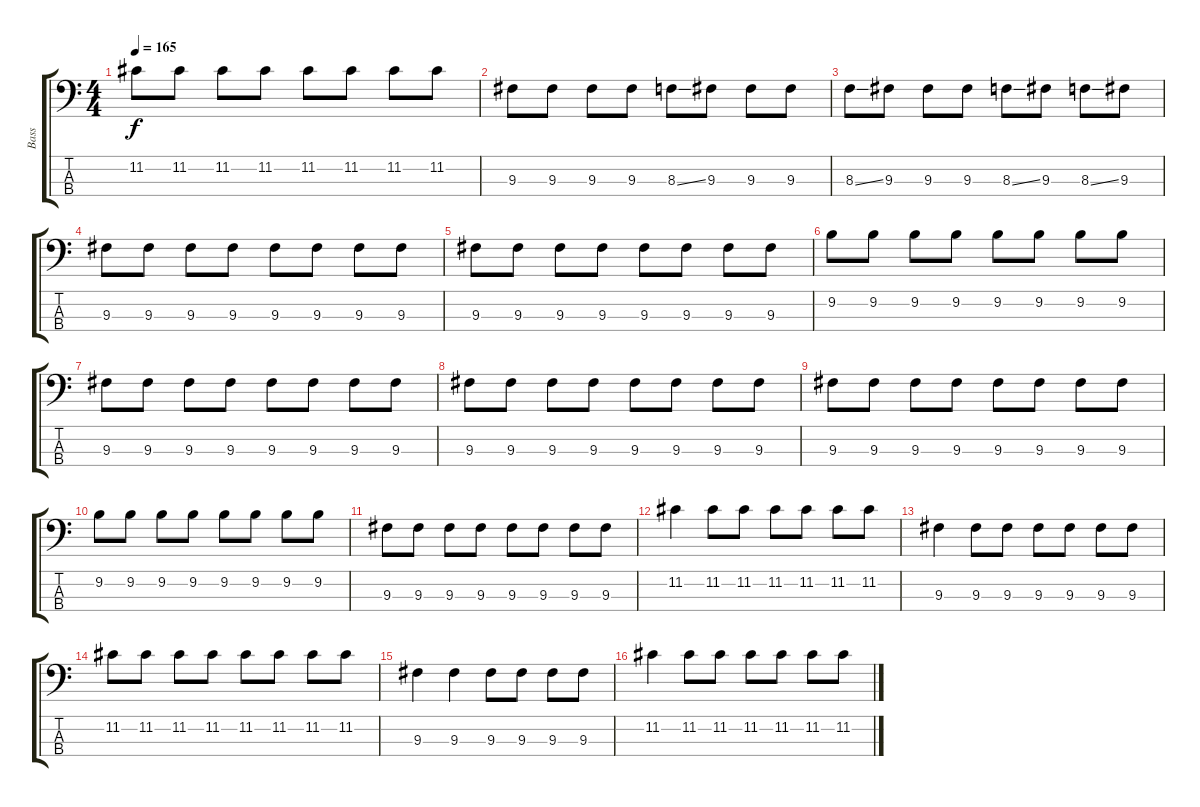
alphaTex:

\track ("Bass" "Bass") {instrument electricbasspick}
\staff {score tabs}
\tuning (G2 D2 A1 E1) {hide}
\ts (4 4)
\tempo 165
\clef f4
\ks c
11.2.8{dy f} 11.2.8 11.2.8 11.2.8 11.2.8 11.2.8 11.2.8 11.2.8 |
9.3.8 9.3.8 9.3.8 9.3.8 8.3{ss}.8 9.3.8 9.3.8 9.3.8 |
8.3{ss}.8 9.3.8 9.3.8 9.3.8 8.3{ss}.8 9.3.8 8.3{ss}.8 9.3.8 |
9.3.8 9.3.8 9.3.8 9.3.8 9.3.8 9.3.8 9.3.8 9.3.8 |
9.3.8 9.3.8 9.3.8 9.3.8 9.3.8 9.3.8 9.3.8 9.3.8 |
9.2.8 9.2.8 9.2.8 9.2.8 9.2.8 9.2.8 9.2.8 9.2.8 |
9.3.8 9.3.8 9.3.8 9.3.8 9.3.8 9.3.8 9.3.8 9.3.8 |
9.3.8 9.3.8 9.3.8 9.3.8 9.3.8 9.3.8 9.3.8 9.3.8 |
9.3.8 9.3.8 9.3.8 9.3.8 9.3.8 9.3.8 9.3.8 9.3.8 |
9.2.8 9.2.8 9.2.8 9.2.8 9.2.8 9.2.8 9.2.8 9.2.8 |
9.3.8 9.3.8 9.3.8 9.3.8 9.3.8 9.3.8 9.3.8 9.3.8 |
11.2.4 11.2.8 11.2.8 11.2.8 11.2.8 11.2.8 11.2.8 |
9.3.4 9.3.8 9.3.8 9.3.8 9.3.8 9.3.8 9.3.8 |
11.2.8 11.2.8 11.2.8 11.2.8 11.2.8 11.2.8 11.2.8 11.2.8 |
9.3.4 9.3.4 9.3.8 9.3.8 9.3.8 9.3.8 |
11.2.4 11.2.8 11.2.8 11.2.8 11.2.8 11.2.8 11.2.8
